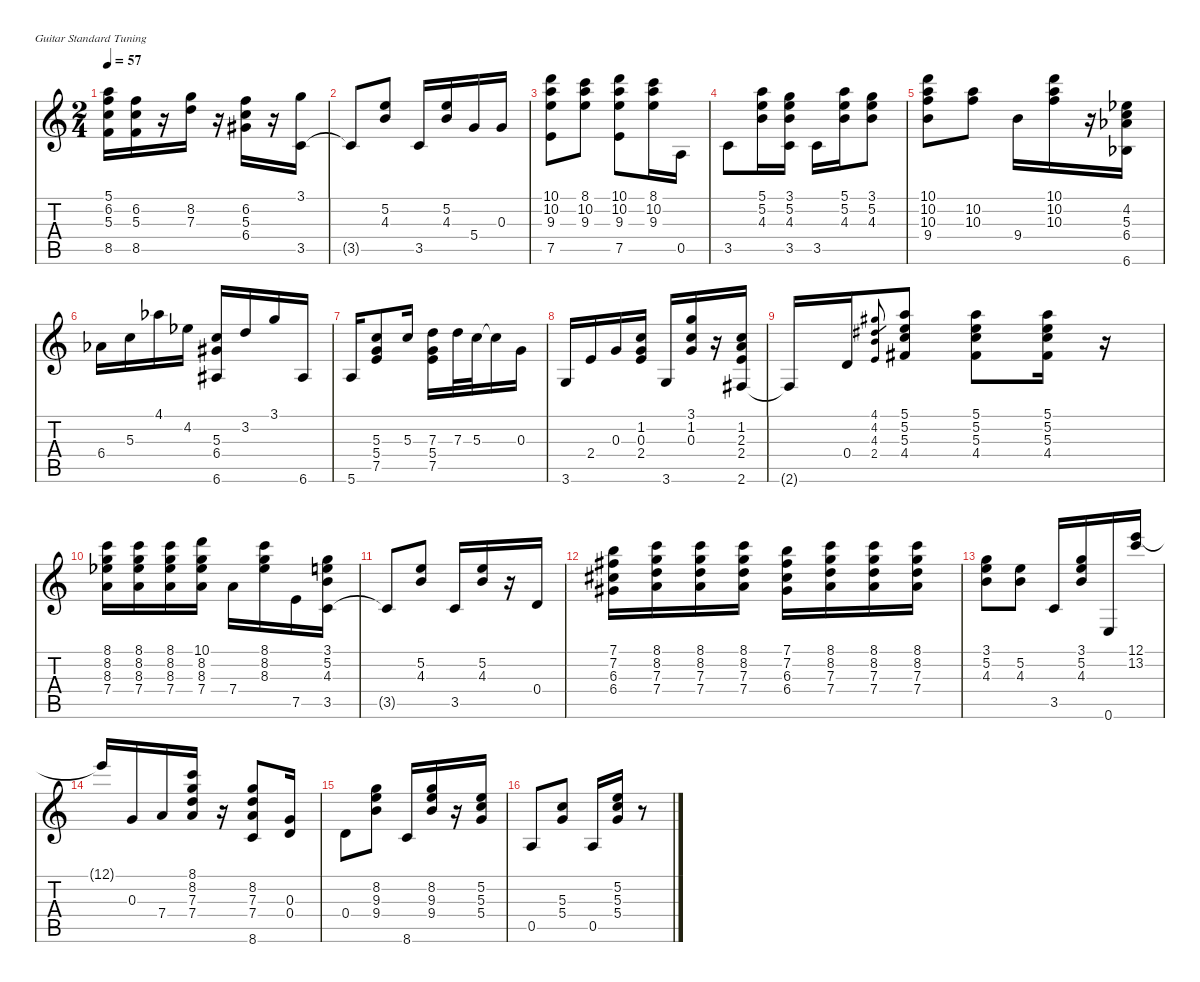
\defaultSystemsLayout 4
\hideDynamics
\bracketExtendMode nobrackets
\singleTrackTrackNamePolicy hidden
\multiTrackTrackNamePolicy hidden
\firstSystemTrackNameOrientation horizontal
\otherSystemsTrackNameOrientation horizontal
\extendBarLines
\chordDiagramsInScore
\track ("Classical Guitar" "Classical Guitar") {instrument brightacousticpiano}
\staff {score tabs}
\tuning (E4 B3 G3 D3 A2 E2)
\displaytranspose 12
\ts (2 4)
\tempo 57
\clef g2
\ks c
(5.1 6.2 5.3 8.5).16{dy mf beam Down} (6.2 5.3 8.5).16{beam Down} r.16{beam Down} (8.2 7.3).16{beam Down} r.16{beam Down} (6.2 5.3 6.4{acc #}).16{beam Up} r.16{beam Up} (3.1 3.5).16{beam Up} |
3.5{t}.8{beam Up} (5.2 4.3).8{beam Up} 3.5.16{beam Up} (5.2 4.3).16{beam Up} 5.4.16{beam Up} 0.3.16{beam Up} |
\scale
0.875614 (10.1 10.2 9.3 7.5).8{beam Down} (8.1 10.2 9.3).8{beam Down} (10.1 10.2 9.3 7.5).8{beam Down} (8.1 10.2 9.3).16{beam Down} 0.5.16{beam Down} |
\scale
1.06426 3.5.8{beam Down} (5.1 5.2 4.3).16{beam Down} (3.1 5.2 4.3 3.5).16{beam Down} 3.5.16{beam Down} (5.1 5.2 4.3).16{beam Down} (3.1 5.2 4.3).8{beam Down} |
\scale
1.06012 (9.4 10.1 10.2 10.3).8{beam Down} (10.2 10.3).8{beam Down} 9.4.16{beam Down} (10.1 10.2 10.3).16{beam Down} r.16{beam Down} (4.2{acc b} 6.4{acc b} 6.6{acc b} 5.3).16{beam Down} |
6.4{acc b}.16{beam Down} 5.3.16{beam Down} 4.1{acc b}.16{beam Down} 4.2{acc b}.16{beam Down} (5.3 6.4{acc #} 6.6{acc #}).16{beam Up} 3.2.16{beam Up} 3.1.16{beam Up} 6.6{acc #}.16{beam Up} |
5.6.16{beam Up} (5.3 5.4 7.5).8{beam Up} 5.3.16{beam Up} (7.3 5.4 7.5).16{beam Down} 7.3.32{beam Down} 5.3.32{beam Down} 5.3{t}.16{beam Down} 0.3.16{beam Down} |
3.6.16{beam Up} 2.4.16{beam Up} 0.3.16{beam Up} (1.2 0.3 2.4).16{beam Up} 3.6.16{beam Up} (3.1 1.2 0.3).16{beam Up} r.16{beam Up} (1.2 2.3 2.4 2.6{acc #}).16{beam Up} |
2.6{t acc #}.16{beam Up} 0.4.16{beam Up} (4.1{acc #} 4.2{acc #} 4.3 2.4).8{gr beam Up} (5.1 5.2 5.3 4.4{acc #}).8{beam Up} (5.1 5.2 5.3 4.4{acc #}).8{beam Down} (5.1 5.2 5.3 4.4{acc #}).16{beam Down} r.16{beam Down} |
(8.1 8.2 8.3{acc b} 7.4).16{beam Down} (8.1 8.2 8.3{acc b} 7.4).16{beam Down} (8.1 8.2 8.3{acc b} 7.4).16{beam Down} (10.1 8.2 8.3{acc b} 7.4).16{beam Down} 7.4.16{beam Down} (8.1 8.2 8.3{acc b}).16{beam Down} 7.5.16{beam Down} (3.1 5.2 4.3 3.5).16{beam Down} |
3.5{t}.8{beam Up} (5.2 4.3).8{beam Up} 3.5.16{beam Up} (5.2 4.3).16{beam Up} r.16{beam Up} 0.4.16{beam Up} |
(7.1 7.2{acc #} 6.3{acc #} 6.4{acc #}).16{beam Down} (8.1 8.2 7.3 7.4).16{beam Down} (8.1 8.2 7.3 7.4).16{beam Down} (8.1 8.2 7.3 7.4).16{beam Down} (7.1 7.2{acc #} 6.3{acc #} 6.4{acc #}).16{beam Down} (8.1 8.2 7.3 7.4).16{beam Down} (8.1 8.2 7.3 7.4).16{beam Down} (8.1 8.2 7.3 7.4).16{beam Down} |
(3.1 5.2 4.3).8{beam Down} (5.2 4.3).8{beam Down} 3.5.16{beam Up} (3.1 5.2 4.3).16{beam Up} 0.6.16{beam Up} (12.1 13.2).16{beam Up} |
12.1{t}.16{beam Up} 0.3.16{beam Up} 7.4.16{beam Up} (8.1 8.2 7.3 7.4).16{beam Up} r.16{beam Up} (8.2 7.3 7.4 8.6).8{beam Up} (0.3 0.4).16{beam Up} |
0.4.8{beam Down} (8.2 9.3 9.4).8{beam Down} 8.6.16{beam Up} (8.2 9.3 9.4).16{beam Up} r.16{beam Up} (5.2 5.3 5.4).16{beam Up} |
0.5.8{beam Up} (5.3 5.4).8{beam Up} 0.5.16{beam Up} (5.2 5.3 5.4).16{beam Up} r.8{beam Up}
